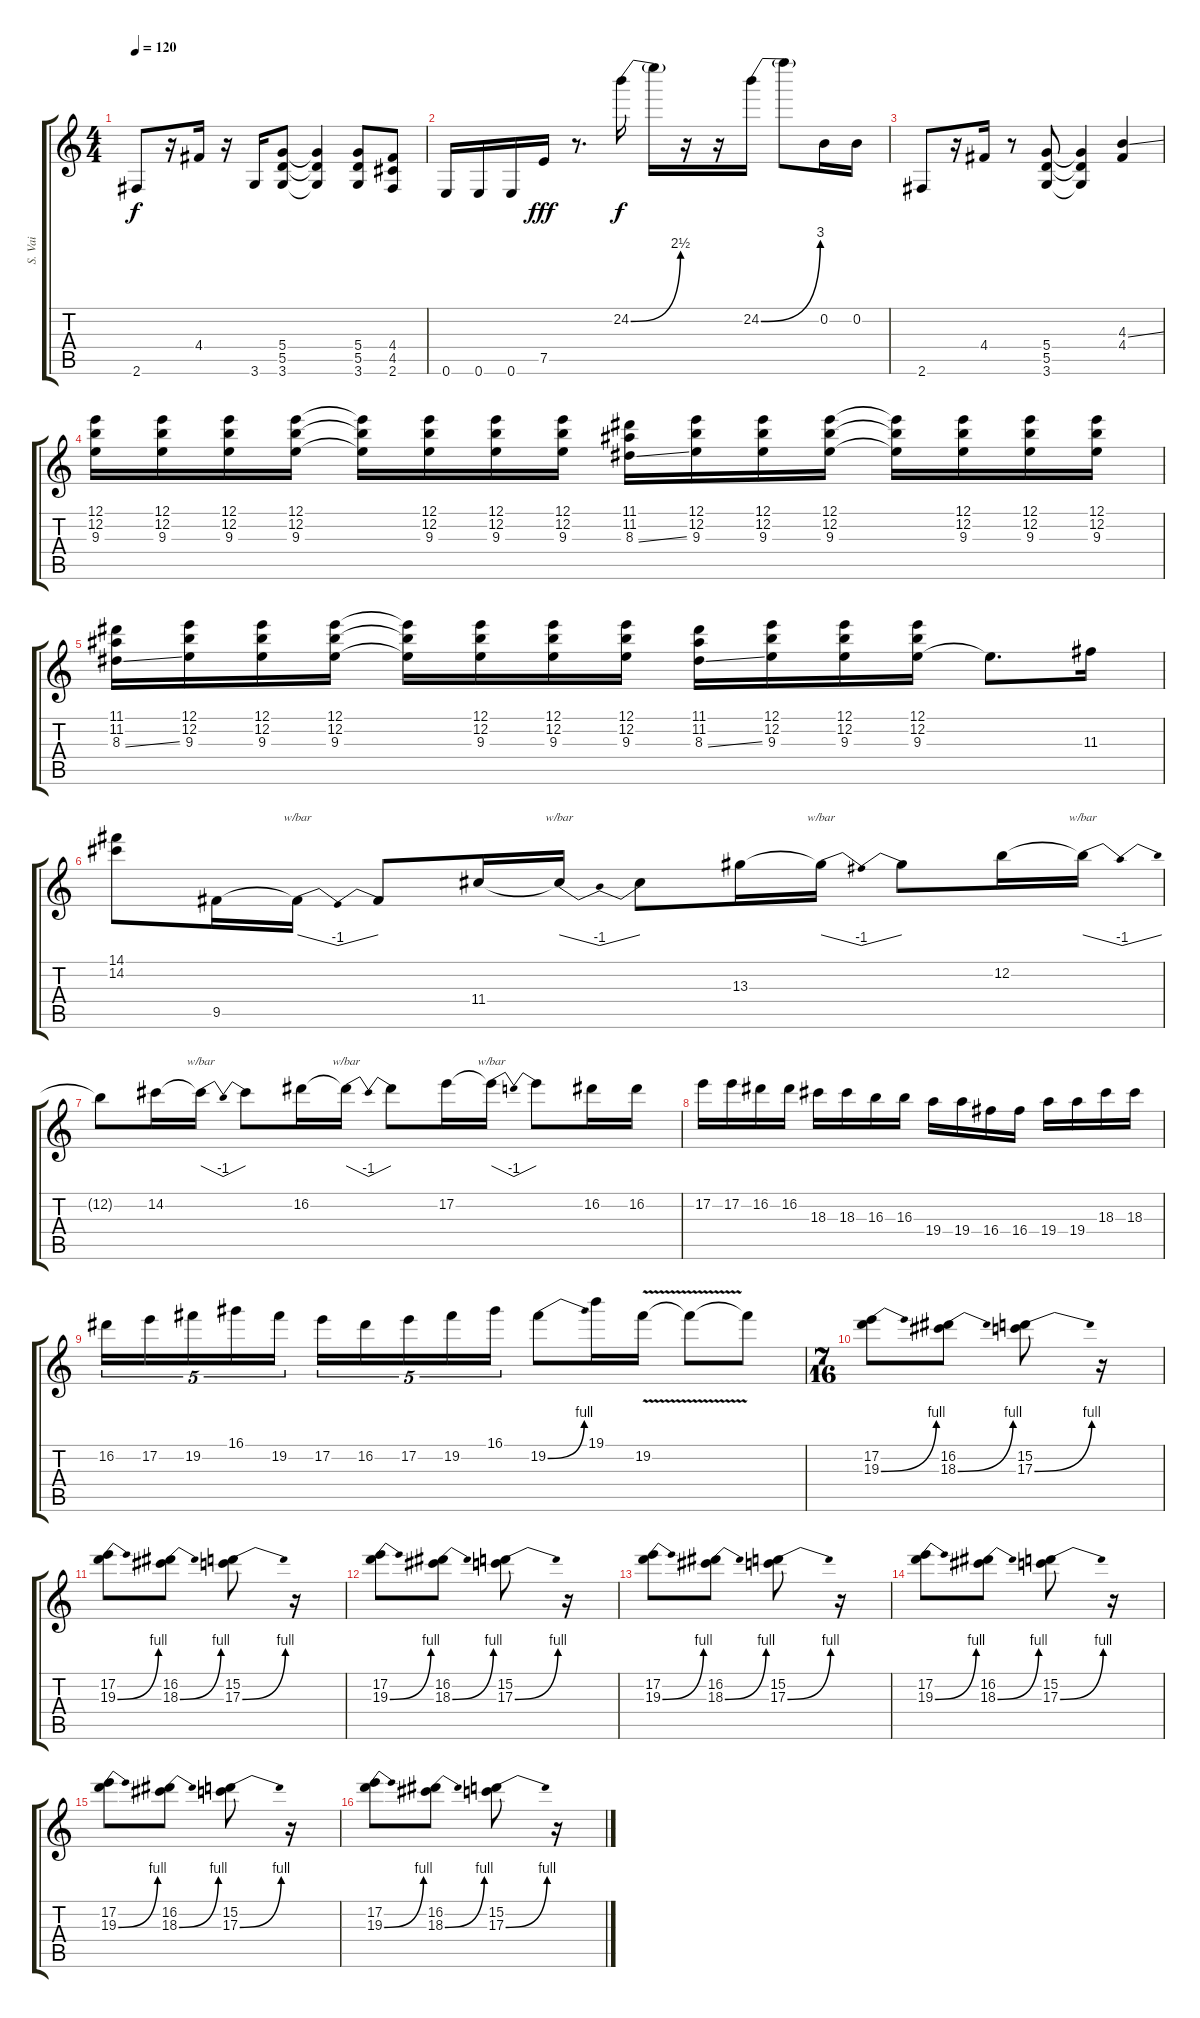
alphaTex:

\track ("S. Vai" "S. Vai") {instrument distortionguitar}
\staff {score tabs}
\tuning (E4 B3 G3 D3 A2 E2) {hide}
\ts (4 4)
\tempo 120
\clef g2
\ks c
2.6.8{dy f} r.16 4.4.16 r.16 3.6.16 (5.4 5.5 3.6).8 (5.4{t} 5.5{t} 3.6{t}).4 (5.4 5.5 3.6).8 (4.4 4.5 2.6).8 |
0.6.16 0.6.16 0.6.16 7.5.16{dy fff} r.8{d} 24.2{be (bend 0 0 60 10)}.16{dy f} 24.2{t}.16 r.16 r.16 24.2{be (bend 0 0 60 12)}.16 24.2{t}.8 0.2.16 0.2.16 |
2.6.8 r.16 4.4.16 r.8 (5.4 5.5 3.6).8 (5.4{t} 5.5{t} 3.6{t}).4 (4.3{ss} 4.4).4 |
(12.1 12.2 9.3).16 (12.1 12.2 9.3).16 (12.1 12.2 9.3).16 (12.1 12.2 9.3).16 (12.1{t} 12.2{t} 9.3{t}).16 (12.1 12.2 9.3).16 (12.1 12.2 9.3).16 (12.1 12.2 9.3).16 (11.1 11.2 8.3{ss}).16 (12.1 12.2 9.3).16 (12.1 12.2 9.3).16 (12.1 12.2 9.3).16 (12.1{t} 12.2{t} 9.3{t}).16 (12.1 12.2 9.3).16 (12.1 12.2 9.3).16 (12.1 12.2 9.3).16 |
(11.1 11.2 8.3{ss}).16 (12.1 12.2 9.3).16 (12.1 12.2 9.3).16 (12.1 12.2 9.3).16 (12.1{t} 12.2{t} 9.3{t}).16 (12.1 12.2 9.3).16 (12.1 12.2 9.3).16 (12.1 12.2 9.3).16 (11.1 11.2 8.3{ss}).16 (12.1 12.2 9.3).16 (12.1 12.2 9.3).16 (12.1 12.2 9.3).16 9.3{t}.8{d} 11.3.16 |
(14.1 14.2).8 9.5.16 9.5{t}.16{tbe (dip default 0 0 30 -4 60 0)} 9.5{t}.8 11.4.16 11.4{t}.16{tbe (dip default 0 0 30 -4 60 0)} 11.4{t}.8 13.3.16 13.3{t}.16{tbe (dip default 0 0 30 -4 60 0)} 13.3{t}.8 12.2.16 12.2{t}.16{tbe (dip default 0 0 30 -4 60 0)} |
12.2{t}.8 14.2.16 14.2{t}.16{tbe (dip default 0 0 30 -4 60 0)} 14.2{t}.8 16.2.16 16.2{t}.16{tbe (dip default 0 0 30 -4 60 0)} 16.2{t}.8 17.2.16 17.2{t}.16{tbe (dip default 0 0 30 -4 60 0)} 17.2{t}.8 16.2.16 16.2.16 |
17.2.16 17.2.16 16.2.16 16.2.16 18.3.16 18.3.16 16.3.16 16.3.16 19.4.16 19.4.16 16.4.16 16.4.16 19.4.16 19.4.16 18.3.16 18.3.16 |
16.2.16{tu (5 4)} 17.2.16{tu (5 4)} 19.2.16{tu (5 4)} 16.1.16{tu (5 4)} 19.2.16{tu (5 4)} 17.2.16{tu (5 4)} 16.2.16{tu (5 4)} 17.2.16{tu (5 4)} 19.2.16{tu (5 4)} 16.1.16{tu (5 4)} 19.2{be (bend 0 0 60 4)}.8 19.1.16 19.2{v}.16 19.2{t}.8 19.2{t}.8 |
\ts (7 16)
(17.2 19.3{be (bend 0 0 60 4)}).8 (16.2 18.3{be (bend 0 0 60 4)}).8 (15.2 17.3{be (bend 0 0 60 4)}).8 r.16 |
(17.2 19.3{be (bend 0 0 60 4)}).8 (16.2 18.3{be (bend 0 0 60 4)}).8 (15.2 17.3{be (bend 0 0 60 4)}).8 r.16 |
(17.2 19.3{be (bend 0 0 60 4)}).8 (16.2 18.3{be (bend 0 0 60 4)}).8 (15.2 17.3{be (bend 0 0 60 4)}).8 r.16 |
(17.2 19.3{be (bend 0 0 60 4)}).8 (16.2 18.3{be (bend 0 0 60 4)}).8 (15.2 17.3{be (bend 0 0 60 4)}).8 r.16 |
(17.2 19.3{be (bend 0 0 60 4)}).8 (16.2 18.3{be (bend 0 0 60 4)}).8 (15.2 17.3{be (bend 0 0 60 4)}).8 r.16 |
(17.2 19.3{be (bend 0 0 60 4)}).8 (16.2 18.3{be (bend 0 0 60 4)}).8 (15.2 17.3{be (bend 0 0 60 4)}).8 r.16 |
(17.2 19.3{be (bend 0 0 60 4)}).8 (16.2 18.3{be (bend 0 0 60 4)}).8 (15.2 17.3{be (bend 0 0 60 4)}).8 r.16
